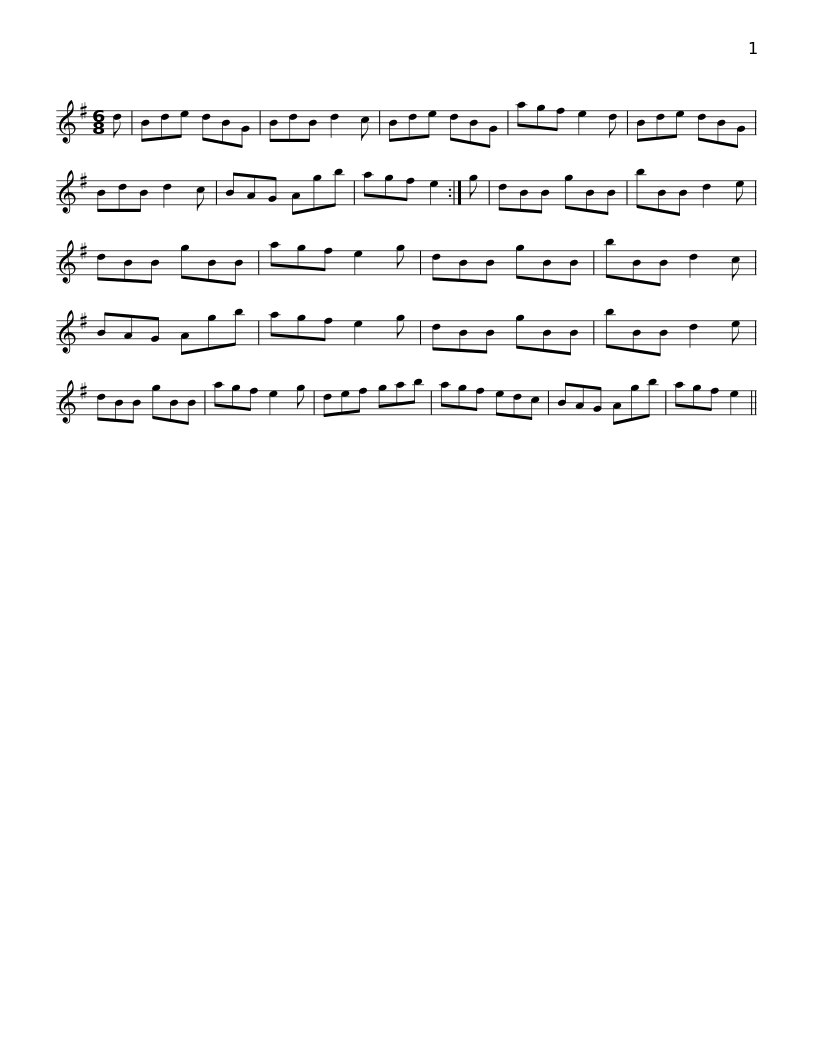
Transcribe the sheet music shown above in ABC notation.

X:1
L:1/8
M:6/8
I:linebreak $
K:G
V:1 treble
V:1
 d | Bde dBG | BdB d2 c | Bde dBG | agf e2 d | %5
 Bde dBG | BdB d2 c | BAG Agb |$ agf e2 :| g | %10
 dBB gBB | bBB d2 e | dBB gBB | agf e2 g | dBB gBB | %15
 bBB d2 c |$ BAG Agb | agf e2 g | dBB gBB | bBB d2 e | %20
 dBB gBB | agf e2 g | def gab |$ agf edc | BAG Agb | %25
 agf e2 || %26
